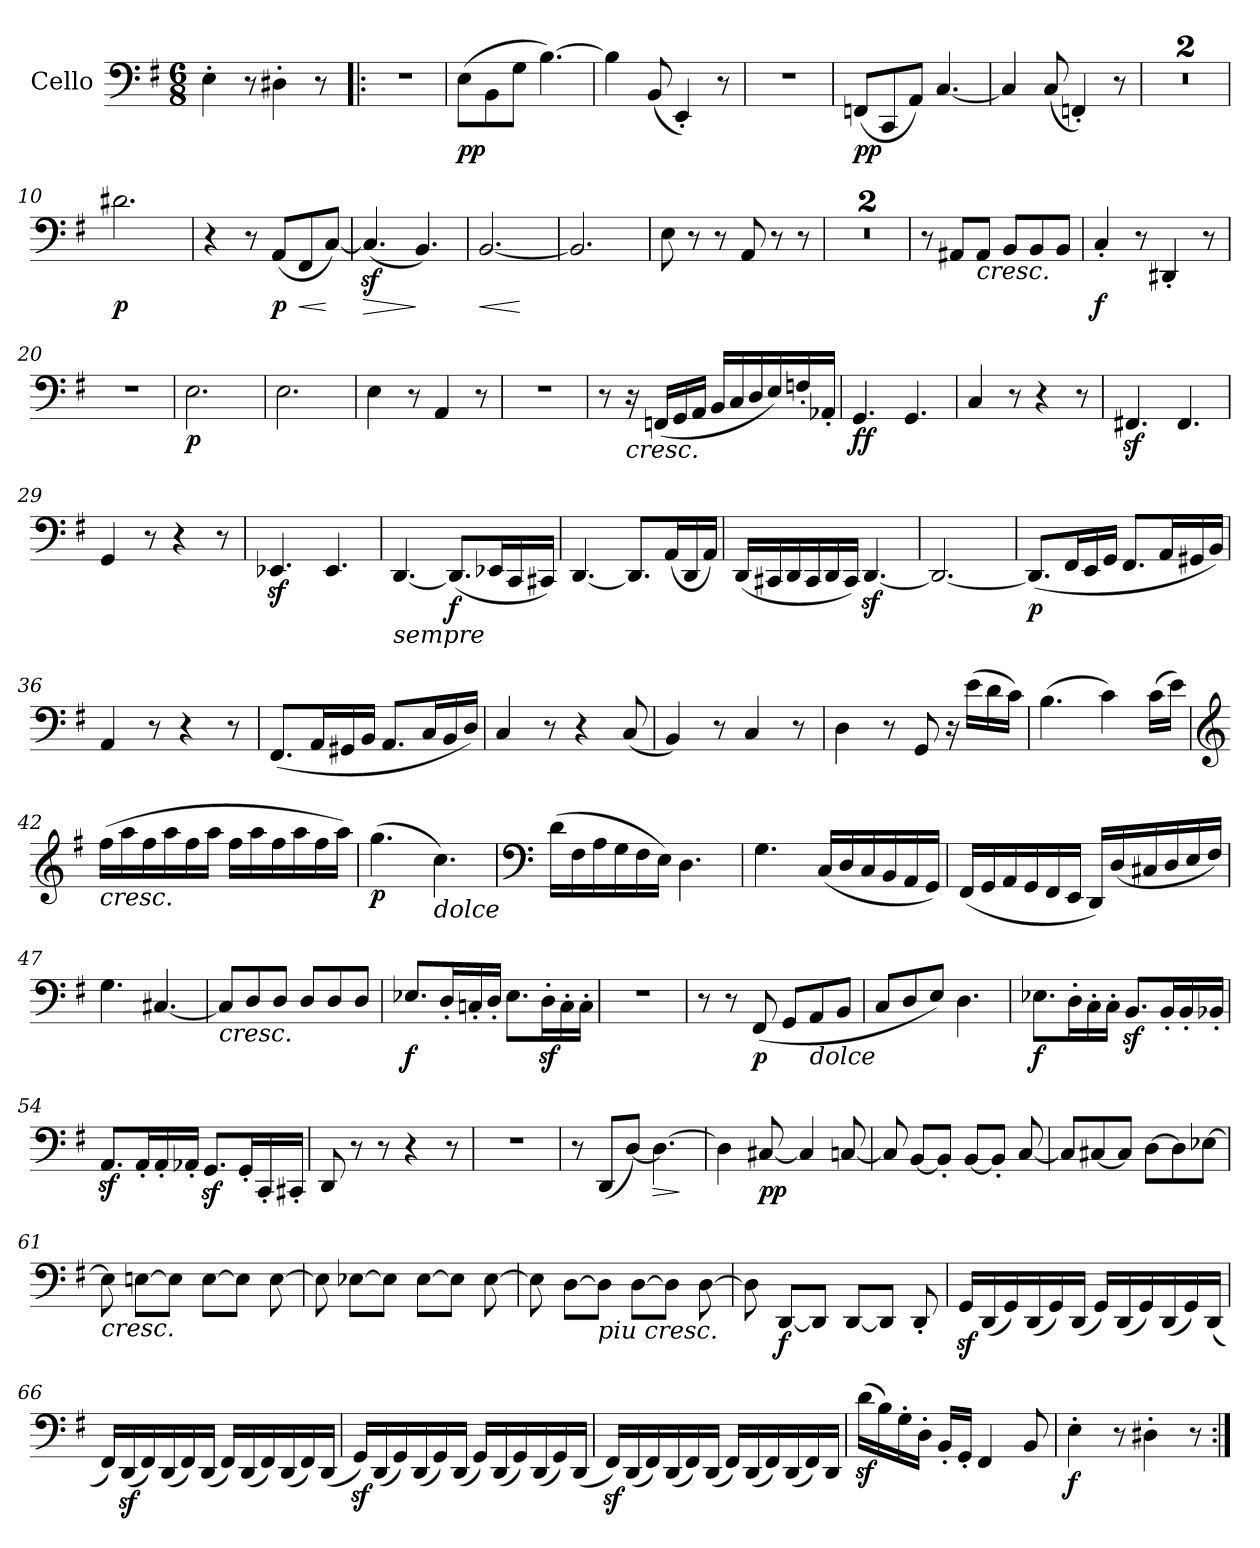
**kern	**dynam
*part1	*part1
*staff1	*staff1
*I"Cello	*
*clefF4	*
*k[f#]	*
*e:	*
*M6/8	*
=1	=1
!	!LO:DY:a
4E'\	Allegro
8r	.
4D#X'\	.
8r	.
=2!|:	=2!|:
2.r	.
=3	=3
!	!LO:DY:b
(8E\L	pp
8BB\	.
8G\J	.
[4.B\)	.
=4	=4
4B\]	.
(8BB/	.
4EE'/)	.
8r	.
=5	=5
2.r	.
=6	=6
!	!LO:DY:b
(8FFn/L	pp
8CC/	.
8AA/J)	.
[4.C/	.
=7	=7
4C/]	.
(8C/	.
4FFn'/)	.
8r	.
=8	=8
2.r	.
=9	=9
2.r	.
=10	=10
!	!LO:DY:b
2.d#X\	p
!!LO:LB:g=z
=11	=11
4r	.
8r	.
!	!LO:DY:b
(8AA/L	p
!	!LO:HP:b
8FF#/	<
[8C/J)	[
=12	=12
!	!LO:HP:b
(4.Cz</]	>
4.BB/)	]
=13	=13
!	!LO:HP:b
[2.BB/	<
.	[
=14	=14
2.BB/]	.
=15	=15
8E\	.
8r	.
8r	.
8AA/	.
8r	.
8r	.
=16	=16
2.r	.
=17	=17
2.r	.
=18	=18
8r	.
8AA#X/L	.
!LO:TX:b:i:t=cresc.	!
8AA#/J	.
8BB/L	.
8BB/	.
8BB/J	.
=19	=19
!	!LO:DY:b
4C'/	f
8r	.
4DD#X'/	.
8r	.
=20	=20
2.r	.
!!LO:LB:g=z
=21	=21
!	!LO:DY:b
2.E\	p
=22	=22
2.E\	.
=23	=23
4E\	.
8r	.
4AA/	.
8r	.
=24	=24
2.r	.
=25	=25
8r	.
!LO:TX:b:i:t=cresc.	!
16r	.
(16FFn/LL	.
16GG/	.
16AA/JJ	.
16BB/LL	.
16C/	.
16D/	.
16E/)	.
16Fn'/	.
16AA-X'/JJ	.
=26	=26
!	!LO:DY:b
4.GG/	ff
4.GG/	.
=27	=27
4C/	.
8r	.
4r	.
8r	.
=28	=28
4.FF#Xz</	.
4.FF#/	.
=29	=29
4GG/	.
8r	.
4r	.
8r	.
=30	=30
4.EE-Xz</	.
4.EE-/	.
!!LO:LB:g=z
=31	=31
!LO:TX:b:i:t=sempre	!
[4.DD/	.
!	!LO:DY:b
(8.DD/L]	f
16EE-X/L	.
16CC/	.
16CC#X/JJ)	.
=32	=32
[4.DD/	.
8.DD/L]	.
(16AA/L	.
16DD/	.
16AA/JJ)	.
=33	=33
(16DD/LL	.
16CC#X/	.
16DD/	.
16CC#/	.
16DD/	.
16CC#/JJ)	.
[4.DDz</	.
=34	=34
2.DD/_	.
=35	=35
!	!LO:DY:b
(8.DD/L]	p
16FF#/L	.
16EE/	.
16GG/JJ	.
8.FF#/L	.
16AA/L	.
16GG#X/	.
16BB/JJ)	.
=36	=36
4AA/	.
8r	.
4r	.
8r	.
=37	=37
(8.FF#/L	.
16AA/L	.
16GG#X/	.
16BB/JJ	.
8.AA/L	.
16C/L	.
16BB/	.
16D/JJ)	.
!!LO:LB:g=z
=38	=38
4C/	.
8r	.
4r	.
(8C/	.
=39	=39
4BB/)	.
8r	.
4C/	.
8r	.
=40	=40
4D\	.
8r	.
8GG/	.
16r	.
(16e\LL	.
16d\	.
16c\JJ)	.
=41	=41
(4.B\	.
4c\)	.
(16c\LL	.
16e\JJ)	.
=42	=42
*clefG2	*
!LO:TX:b:i:t=cresc.	!
(16ff#\LL	.
16aa\	.
16ff#\	.
16aa\	.
16ff#\	.
16aa\JJ	.
16ff#\LL	.
16aa\	.
16ff#\	.
16aa\	.
16ff#\	.
16aa\JJ)	.
=43	=43
!	!LO:DY:b
(4.gg\	p
!LO:TX:b:i:t=dolce	!
4.cc\)	.
=44	=44
*clefF4	*
(16d\LL	.
16F#\	.
16A\	.
16G\	.
16F#\	.
16E\JJ)	.
4.D\	.
!!LO:LB:g=z
=45	=45
4.G\	.
(16C/LL	.
16D/	.
16C/	.
16BB/	.
16AA/	.
16GG/JJ)	.
=46	=46
(16FF#/LL	.
16GG/	.
16AA/	.
16GG/	.
16FF#/	.
16EE/JJ	.
16DD/LL)	.
(16D/	.
16C#X/	.
16D/	.
16E/	.
16F#/JJ)	.
=47	=47
4.G\	.
[4.C#X/	.
=48	=48
!LO:TX:b:i:t=cresc.	!
8C#/L]	.
8D/	.
8D/J	.
8D/L	.
8D/	.
8D/J	.
=49	=49
!	!LO:DY:b
8.E-X/L	f
16D'/L	.
16Cn'/	.
16D'/JJ	.
8.E-\L	.
16Dz<'\L	.
16C'\	.
16C'\JJ	.
=50	=50
2.r	.
!!LO:LB:g=z
=51	=51
8r	.
8r	.
!	!LO:DY:b
(<8FF#/	p
8GG/L	.
!LO:TX:b:i:t=dolce	!
8AA/	.
8BB/J	.
=52	=52
8C/L	.
8D/	.
8E/J)	.
4.D\	.
=53	=53
!	!LO:DY:b
8.E-X\L	f
16D'\L	.
16C'\	.
16C'\JJ	.
8.BBz</L	.
16BB'/L	.
16BB'/	.
16BB-X'/JJ	.
=54	=54
8.AAz</L	.
16AA'/L	.
16AA'/	.
16AA-X'/JJ	.
8.GGz</L	.
16GG'/L	.
16CC'/	.
16CC#X'/JJ	.
=55	=55
8DD/	.
8r	.
8r	.
4r	.
8r	.
=56	=56
2.r	.
=57	=57
8r	.
(8DD/L	.
[8D/J)	.
!	!LO:HP:b
4.D\_	>
.	]
=58	=58
4D\]	.
!	!LO:DY:b
[8C#X/	pp
4C#/]	.
[8Cn/	.
!!LO:LB:g=z
=59	=59
8C/]	.
[8BB/L	.
8BB'/J]	.
[8BB/L	.
8BB'/J]	.
[8C/	.
=60	=60
8C/L]	.
[8C#X/	.
8C#/J]	.
[8D\L	.
8D\]	.
[8E-X\J	.
=61	=61
!LO:TX:b:i:t=cresc.	!
8E-\]	.
[8En\L	.
8E\J]	.
[8E\L	.
8E\J]	.
[8E\	.
=62	=62
8E\]	.
[8E-X\L	.
8E-\J]	.
[8E-\L	.
8E-\J]	.
[8E-\	.
=63	=63
8E-\]	.
[8D\L	.
!LO:TX:b:i:t=piu cresc.	!
8D\J]	.
[8D\L	.
8D\J]	.
[8D\	.
!!LO:LB:g=z
=64	=64
8D\]	.
!	!LO:DY:b
[8DD/L	f
8DD/J]	.
[8DD/L	.
8DD/J]	.
8DD'/	.
=65	=65
16GGz</LL	.
(16DD/	.
16GG/)	.
(16DD/	.
16GG/)	.
(16DD/JJ	.
16GG/LL)	.
(16DD/	.
16GG/)	.
(16DD/	.
16GG/)	.
(16DD/JJ	.
=66	=66
16FF#/LL)	.
(16DDz</	.
16FF#/)	.
(16DD/	.
16FF#/)	.
(16DD/JJ	.
16FF#/LL)	.
(16DD/	.
16FF#/)	.
(16DD/	.
16FF#/)	.
(16DD/JJ	.
=67	=67
16GGz</LL)	.
(16DD/	.
16GG/)	.
(16DD/	.
16GG/)	.
(16DD/JJ	.
16GG/LL)	.
(16DD/	.
16GG/)	.
(16DD/	.
16GG/)	.
(16DD/JJ	.
!!LO:LB:g=z
=68	=68
16FF#z</LL)	.
(16DD/	.
16FF#/)	.
(16DD/	.
16FF#/)	.
(16DD/JJ	.
16FF#/LL)	.
(16DD/	.
16FF#/)	.
(16DD/	.
16FF#/)	.
16DD/JJ	.
=69	=69
(16dz<\LL	.
16B\)	.
16G'\	.
16D'\JJ	.
16BB'/LL	.
16GG'/JJ	.
4FF#/	.
8BB/	.
=70	=70
!	!LO:DY:b
4E'\	f
8r	.
4D#X'\	.
8r	.
=:|!	=:|!
*-	*-
